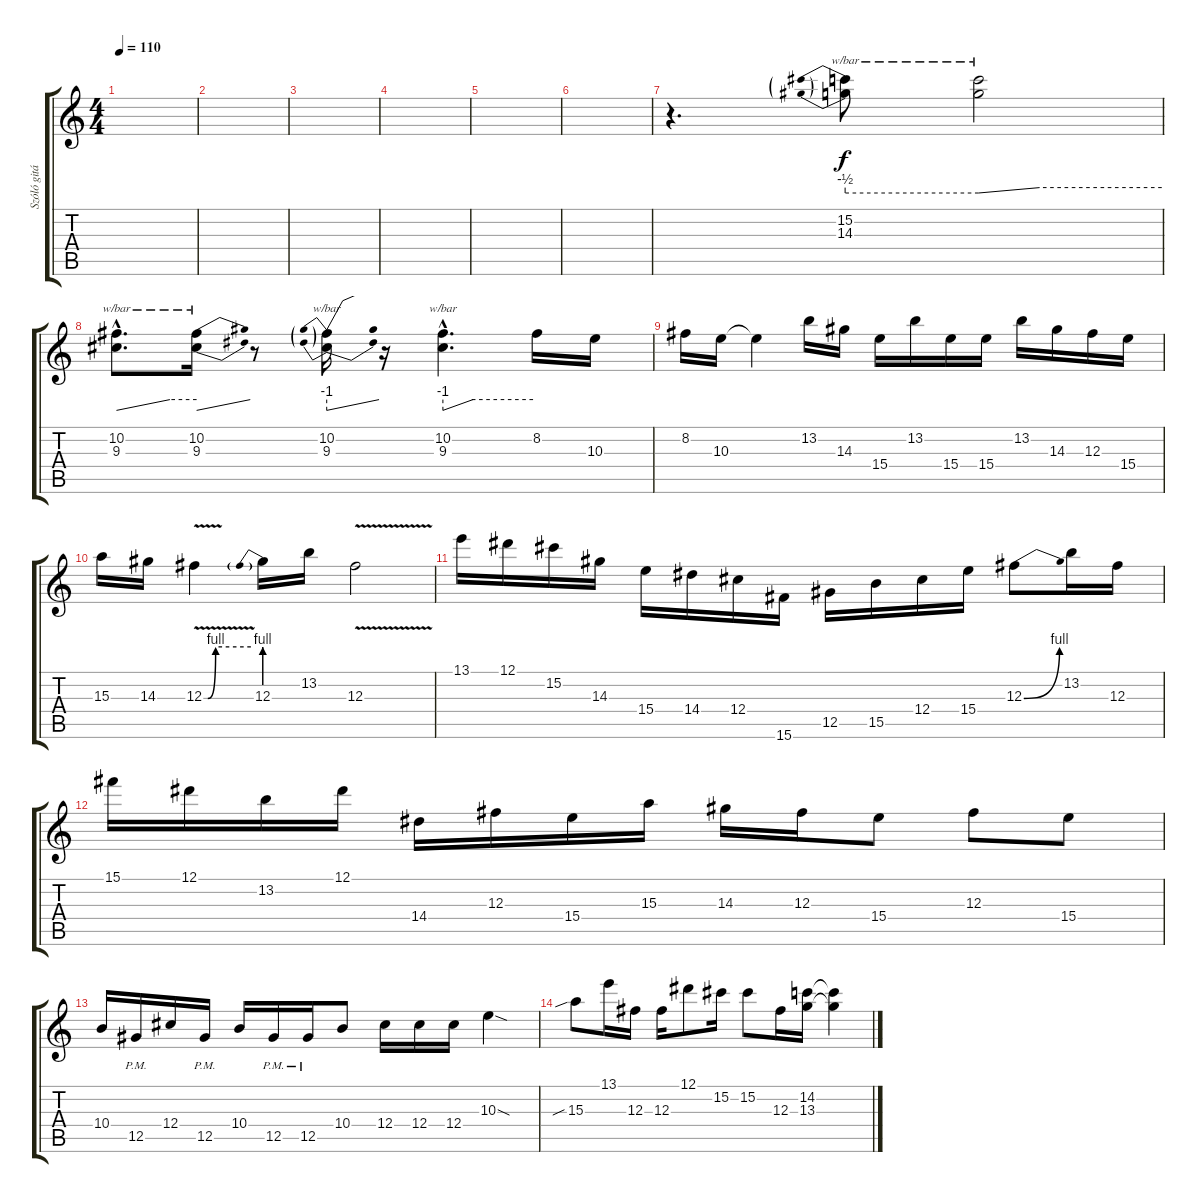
\track ("Szóló gitár" "Szóló gitá") {instrument distortionguitar}
\staff {score tabs}
\tuning (Eb4 Bb3 Gb3 Db3 Ab2 Eb2) {hide}
\ts (4 4)
\tempo 110
\clef g2
\ks c
|
|
|
|
|
|
r.4{d volume 13} (15.2 14.3).8{tbe (predive default 0 -2 60 -2)} (15.2{t} 14.3{t}).2{tbe (custom default 0 -2 20 0 60 0)} |
(10.2{hac} 9.3).8{d tbe (custom default 0 -4 40 0 60 0)} (10.2 9.3).16{tbe (dive default 0 -4 60 0)} r.8 (10.2 9.3).16{tbe (predivedive default 0 -4 60 0)} r.16 (10.2{hac} 9.3{hac}).4{d tbe (custom default 0 -4 20 0 60 0)} 8.2.16 10.3.16 |
8.2.16 10.3.16 10.3{t}.4 13.2.16 14.3.16 15.4.16 13.2.16 15.4.16 15.4.16 13.2.16 14.3.16 12.3.16 15.4.16 |
15.3.16 14.3.16 12.3{be (custom 0 0 5 0 15 4 60 4) v}.4 12.3{be (prebend 0 4 60 4)}.16 13.2.16 12.3{v}.2 |
13.1.16 12.1.16 15.2.16 14.3.16 15.4.16 14.4.16 12.4.16 15.6.16 12.5.16 15.5.16 12.4.16 15.4.16 12.3{be (bend 0 0 60 4)}.8 13.2.16 12.3.16 |
15.1.16 12.1.16 13.2.16 12.1.16 14.4.16 12.3.16 15.4.16 15.3.16 14.3.16 12.3.16 15.4.8 12.3.8 15.4.8 |
10.4.16 12.5{pm}.16 12.4.16 12.5{pm}.16 10.4.16 12.5{pm}.16 12.5{pm}.16 10.4.8 12.4.16 12.4.16 12.4.16 10.3{sod}.4 |
15.3{sib}.8 13.1.16 12.3.16 12.3.16 12.1.8 15.2.16 15.2.8 12.3.16 (14.2 13.3).16 (14.2{t} 13.3{t}).4
